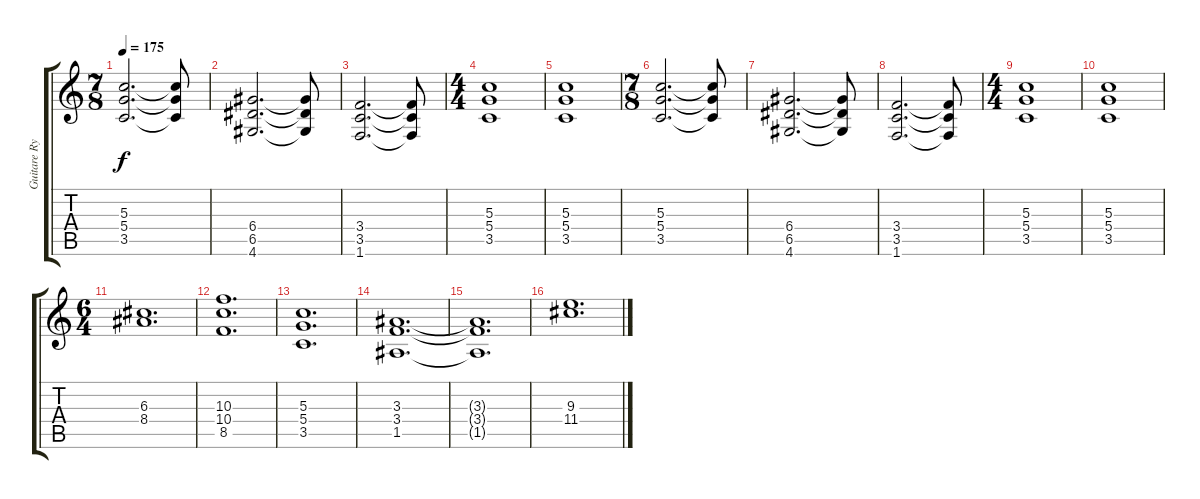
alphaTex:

\track ("Guitare Rythme" "Guitare Ry") {instrument overdrivenguitar}
\staff {score tabs}
\tuning (E4 B3 G3 D3 A2 E2) {hide}
\ts (7 8)
\tempo 175
\clef g2
\ks c
(5.3 5.4 3.5).2{d dy f} (5.3{t} 5.4{t} 3.5{t}).8 |
(6.4 6.5 4.6).2{d} (6.4{t} 6.5{t} 4.6{t}).8 |
(3.4 3.5 1.6).2{d} (3.4{t} 3.5{t} 1.6{t}).8 |
\ts (4 4)
(5.3 5.4 3.5).1 |
(5.3 5.4 3.5).1 |
\ts (7 8)
(5.3 5.4 3.5).2{d} (5.3{t} 5.4{t} 3.5{t}).8 |
(6.4 6.5 4.6).2{d} (6.4{t} 6.5{t} 4.6{t}).8 |
(3.4 3.5 1.6).2{d} (3.4{t} 3.5{t} 1.6{t}).8 |
\ts (4 4)
(5.3 5.4 3.5).1 |
(5.3 5.4 3.5).1 |
\ts (6 4)
(6.3 8.4).1{d} |
(10.3 10.4 8.5).1{d} |
(5.3 5.4 3.5).1{d} |
(3.3 3.4 1.5).1{d} |
(3.3{t} 3.4{t} 1.5{t}).1{d} |
(9.3 11.4).1{d}
